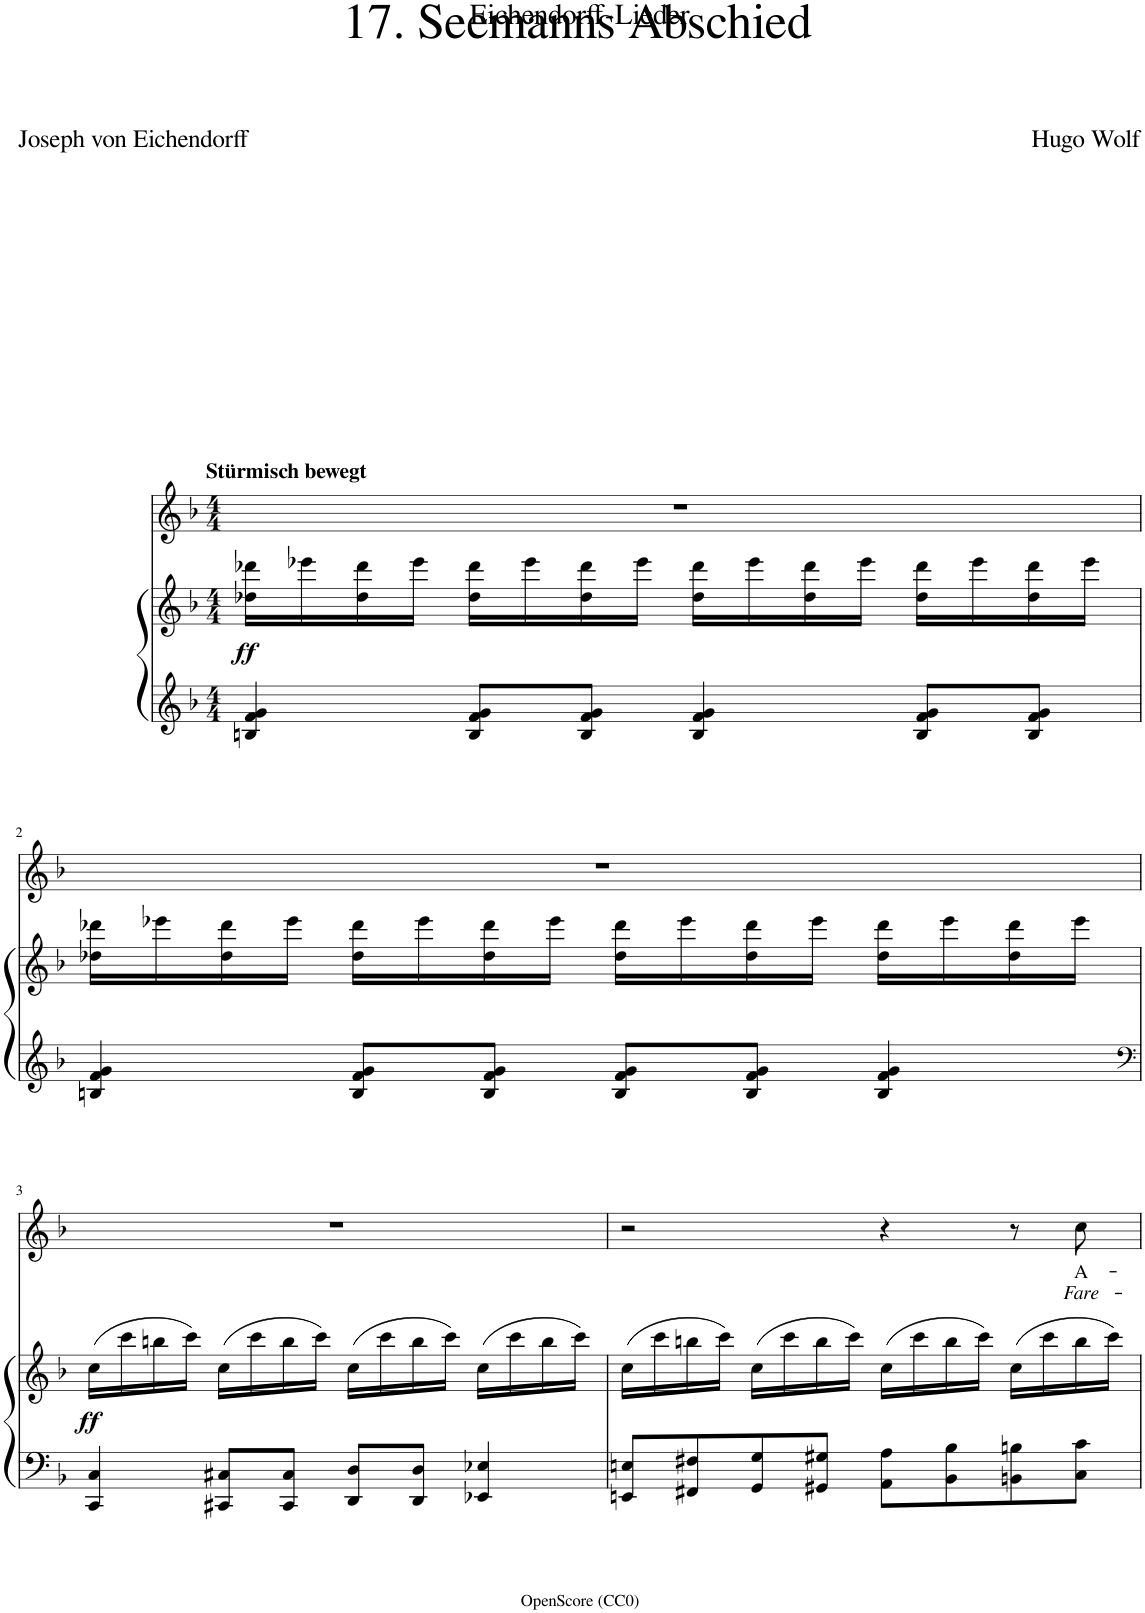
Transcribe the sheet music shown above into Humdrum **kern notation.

**kern	**kern	**dynam	**kern	**text	**text
*part2	*part2	*part2	*part1	*part1	*part1
*staff3	*staff2	*staff2/3	*staff1	*staff1	*staff1
*I"Piano	*	*	*I"Voice	*	*
*I'Pno	*	*	*	*	*
*clefG2	*clefG2	*	*clefG2	*	*
*k[b-]	*k[b-]	*	*k[b-]	*	*
*M4/4	*M4/4	*	*M4/4	*	*
=1	=1	=1	=1	=1	=1
!	!	!	!LO:TX:a:B:t=Stürmisch bewegt	!	!
!	!	!LO:DY:b	!	!	!
4Bn/ 4f/ 4g/	16dd-X\ 16ddd-X\LL	ff	1r	.	.
.	16eee-X\	.	.	.	.
.	16dd-\ 16ddd-\	.	.	.	.
.	16eee-\JJ	.	.	.	.
8B/ 8f/ 8g/L	16dd-\ 16ddd-\LL	.	.	.	.
.	16eee-\	.	.	.	.
8B/ 8f/ 8g/J	16dd-\ 16ddd-\	.	.	.	.
.	16eee-\JJ	.	.	.	.
4B/ 4f/ 4g/	16dd-\ 16ddd-\LL	.	.	.	.
.	16eee-\	.	.	.	.
.	16dd-\ 16ddd-\	.	.	.	.
.	16eee-\JJ	.	.	.	.
8B/ 8f/ 8g/L	16dd-\ 16ddd-\LL	.	.	.	.
.	16eee-\	.	.	.	.
8B/ 8f/ 8g/J	16dd-\ 16ddd-\	.	.	.	.
.	16eee-\JJ	.	.	.	.
!!LO:LB:g=z
=2	=2	=2	=2	=2	=2
4Bn/ 4f/ 4g/	16dd-X\ 16ddd-X\LL	.	1r	.	.
.	16eee-X\	.	.	.	.
.	16dd-\ 16ddd-\	.	.	.	.
.	16eee-\JJ	.	.	.	.
8B/ 8f/ 8g/L	16dd-\ 16ddd-\LL	.	.	.	.
.	16eee-\	.	.	.	.
8B/ 8f/ 8g/J	16dd-\ 16ddd-\	.	.	.	.
.	16eee-\JJ	.	.	.	.
8B/ 8f/ 8g/L	16dd-\ 16ddd-\LL	.	.	.	.
.	16eee-\	.	.	.	.
8B/ 8f/ 8g/J	16dd-\ 16ddd-\	.	.	.	.
.	16eee-\JJ	.	.	.	.
4B/ 4f/ 4g/	16dd-\ 16ddd-\LL	.	.	.	.
.	16eee-\	.	.	.	.
.	16dd-\ 16ddd-\	.	.	.	.
.	16eee-\JJ	.	.	.	.
!!LO:LB:g=z
=3	=3	=3	=3	=3	=3
*clefF4	*	*	*	*	*
!	!	!LO:DY:b	!	!	!
4CC/ 4C/	(16cc\LL	ff	1r	.	.
.	16ccc\	.	.	.	.
.	16bbn\	.	.	.	.
.	16ccc\JJ)	.	.	.	.
8CC#X/ 8C#X/L	(16cc\LL	.	.	.	.
.	16ccc\	.	.	.	.
8CC#/ 8C#/J	16bb\	.	.	.	.
.	16ccc\JJ)	.	.	.	.
8DD/ 8D/L	(16cc\LL	.	.	.	.
.	16ccc\	.	.	.	.
8DD/ 8D/J	16bb\	.	.	.	.
.	16ccc\JJ)	.	.	.	.
4EE-X/ 4E-X/	(16cc\LL	.	.	.	.
.	16ccc\	.	.	.	.
.	16bb\	.	.	.	.
.	16ccc\JJ)	.	.	.	.
=4	=4	=4	=4	=4	=4
8EEn/ 8En/L	(16cc\LL	.	2r	.	.
.	16ccc\	.	.	.	.
8FF#X/ 8F#X/	16bbn\	.	.	.	.
.	16ccc\JJ)	.	.	.	.
8GG/ 8G/	(16cc\LL	.	.	.	.
.	16ccc\	.	.	.	.
8GG#X/ 8G#X/J	16bb\	.	.	.	.
.	16ccc\JJ)	.	.	.	.
8AA\ 8A\L	(16cc\LL	.	4r	.	.
.	16ccc\	.	.	.	.
8BB-\ 8B-\	16bb\	.	.	.	.
.	16ccc\JJ)	.	.	.	.
8BBn\ 8Bn\	(16cc\LL	.	8r	.	.
.	16ccc\	.	.	.	.
!	!	!	!	!LO:LY:b	!LO:LY:b
8C\ 8c\J	16bb\	.	8cc\	A-	Fare-
.	16ccc\JJ)	.	.	.	.
=	=	=	=	=	=
*-	*-	*-	*-	*-	*-
